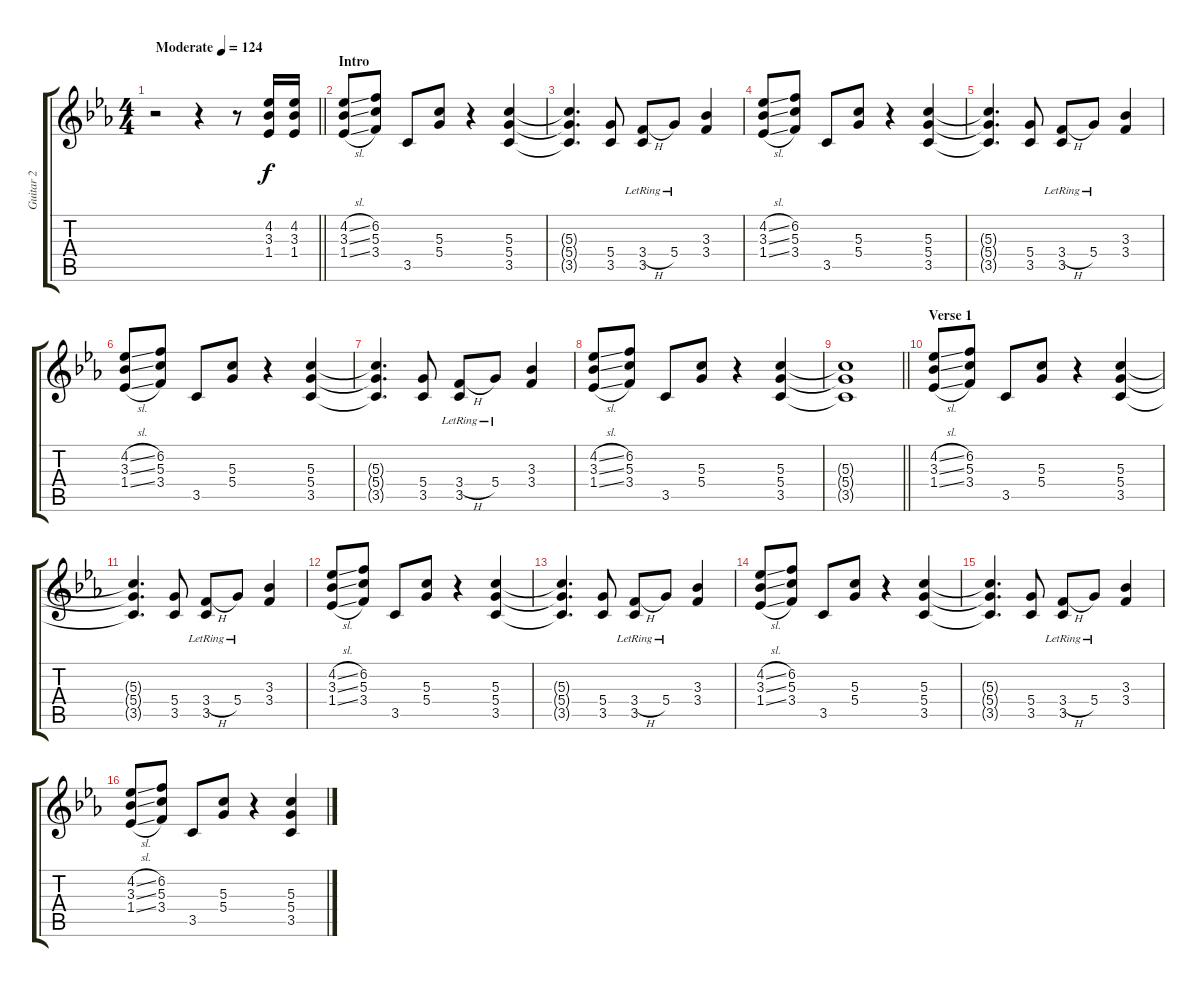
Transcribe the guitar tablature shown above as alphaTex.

\track ("Guitar 2" "Guitar 2") {instrument distortionguitar}
\staff {score tabs}
\tuning (E4 B3 G3 D3 A2 E2) {hide}
\ts (4 4)
\tempo (124 "Moderate")
\clef g2
\barLineRight lightlight
\ks eb
r.2{dy f instrument distortionguitar beam Up} r.4{beam Up} r.8{beam Up} (4.2 3.3 1.4).16{beam Up} (4.2 3.3 1.4).16{beam Up} |
\section ("" "Intro")
(4.2{sl} 3.3{sl} 1.4{sl}).8{beam Up} (6.2 5.3 3.4).8 3.5.8 (5.3 5.4).8 r.4 (5.3 5.4 3.5).4 |
(5.3{t} 5.4{t} 3.5{t}).4{d} (5.4 3.5).8 (3.4{h lr} 3.5{lr}).8{beam Up} 5.4{lr}.8{beam Up} (3.3 3.4).4 |
(4.2{sl} 3.3{sl} 1.4{sl}).8{beam Up} (6.2 5.3 3.4).8 3.5.8 (5.3 5.4).8 r.4 (5.3 5.4 3.5).4 |
(5.3{t} 5.4{t} 3.5{t}).4{d} (5.4 3.5).8 (3.4{h lr} 3.5{lr}).8{beam Up} 5.4{lr}.8{beam Up} (3.3 3.4).4 |
(4.2{sl} 3.3{sl} 1.4{sl}).8{beam Up} (6.2 5.3 3.4).8 3.5.8 (5.3 5.4).8 r.4 (5.3 5.4 3.5).4 |
(5.3{t} 5.4{t} 3.5{t}).4{d} (5.4 3.5).8 (3.4{h lr} 3.5{lr}).8{beam Up} 5.4{lr}.8{beam Up} (3.3 3.4).4 |
(4.2{sl} 3.3{sl} 1.4{sl}).8{beam Up} (6.2 5.3 3.4).8 3.5.8 (5.3 5.4).8 r.4 (5.3 5.4 3.5).4 |
\barLineRight lightlight
(5.3{t} 5.4{t} 3.5{t}).1 |
\section ("" "Verse 1")
(4.2{sl} 3.3{sl} 1.4{sl}).8{beam Up} (6.2 5.3 3.4).8 3.5.8 (5.3 5.4).8 r.4 (5.3 5.4 3.5).4 |
(5.3{t} 5.4{t} 3.5{t}).4{d} (5.4 3.5).8 (3.4{h lr} 3.5{lr}).8{beam Up} 5.4{lr}.8{beam Up} (3.3 3.4).4 |
(4.2{sl} 3.3{sl} 1.4{sl}).8{beam Up} (6.2 5.3 3.4).8 3.5.8 (5.3 5.4).8 r.4 (5.3 5.4 3.5).4 |
(5.3{t} 5.4{t} 3.5{t}).4{d} (5.4 3.5).8 (3.4{h lr} 3.5{lr}).8{beam Up} 5.4{lr}.8{beam Up} (3.3 3.4).4 |
(4.2{sl} 3.3{sl} 1.4{sl}).8{beam Up} (6.2 5.3 3.4).8 3.5.8 (5.3 5.4).8 r.4 (5.3 5.4 3.5).4 |
(5.3{t} 5.4{t} 3.5{t}).4{d} (5.4 3.5).8 (3.4{h lr} 3.5{lr}).8{beam Up} 5.4{lr}.8{beam Up} (3.3 3.4).4 |
(4.2{sl} 3.3{sl} 1.4{sl}).8{beam Up} (6.2 5.3 3.4).8 3.5.8 (5.3 5.4).8 r.4 (5.3 5.4 3.5).4
